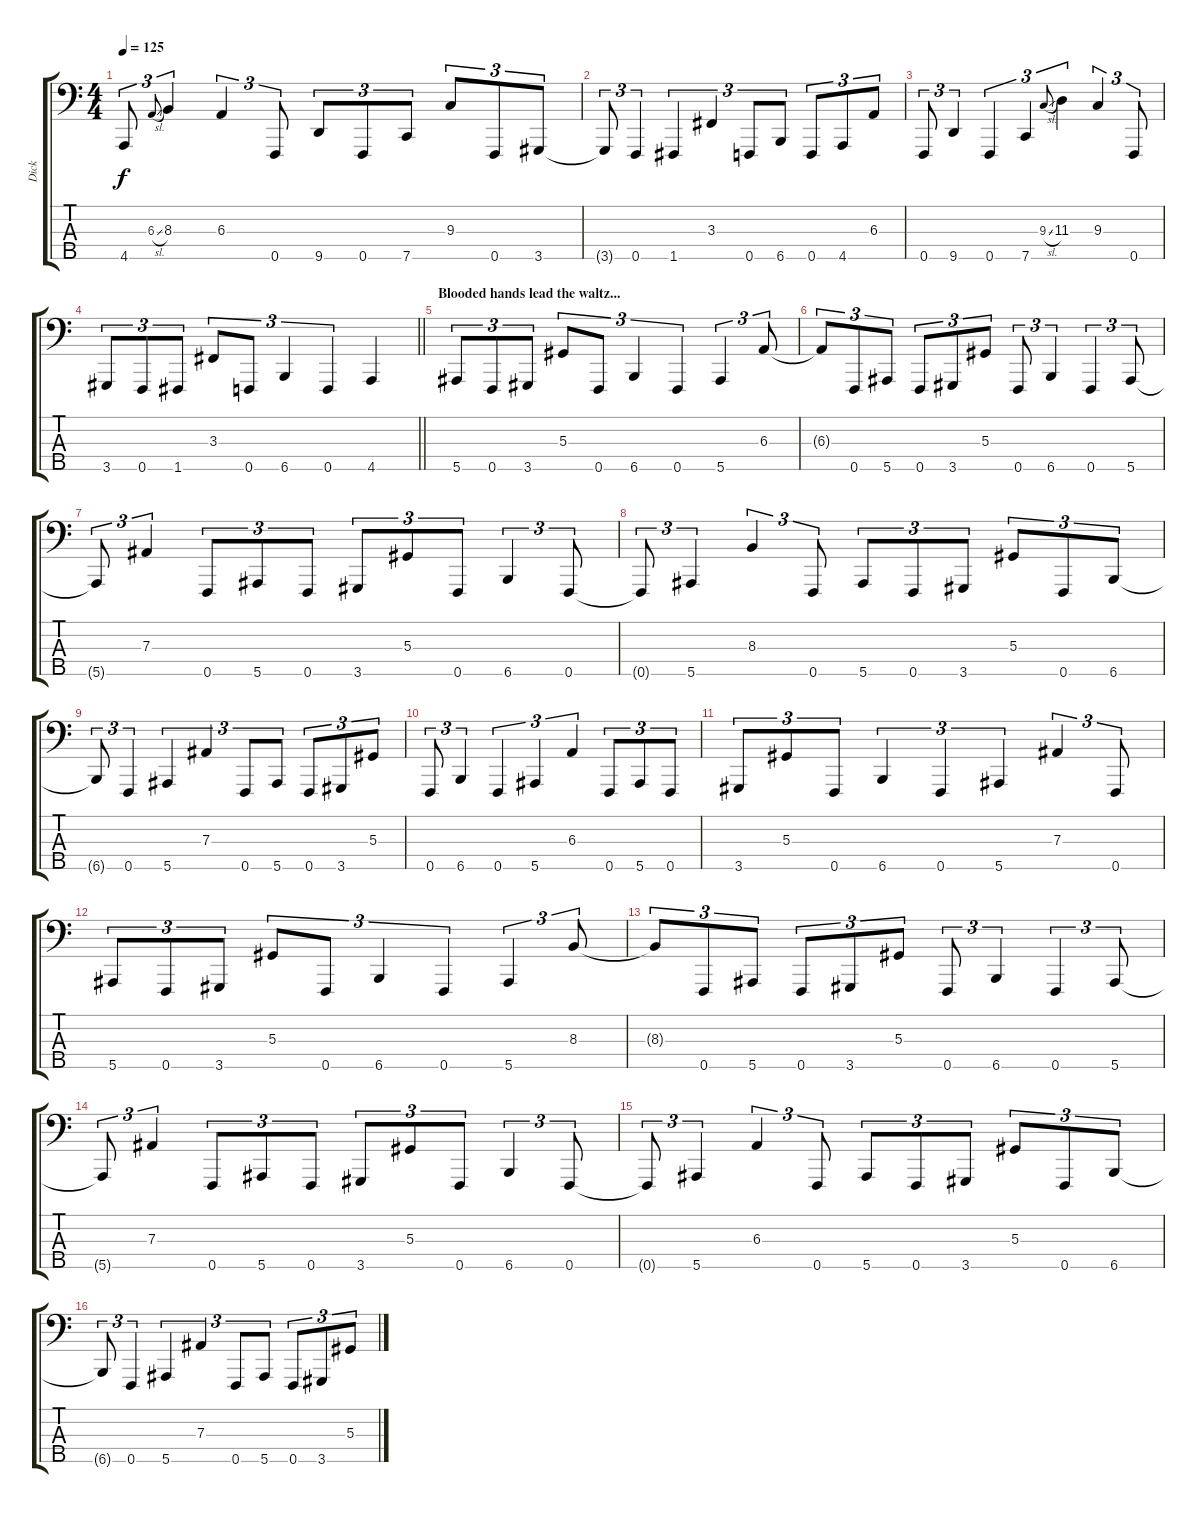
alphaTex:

\track ("Dick" "Dick") {instrument electricbasspick}
\staff {score tabs}
\tuning (Db2 Ab1 Eb1 Bb0 F0) {hide}
\ts (4 4)
\tempo 125
\clef f4
\ks c
4.5{t}.8{tu (3 2) dy f} 6.3{sl}.8{gr onbeat} 8.3.4{tu (3 2)} 6.3.4{tu (3 2)} 0.5.8{tu (3 2)} 9.5.8{tu (3 2)} 0.5.8{tu (3 2)} 7.5.8{tu (3 2)} 9.3.8{tu (3 2)} 0.5.8{tu (3 2)} 3.5.8{tu (3 2)} |
3.5{t}.8{tu (3 2)} 0.5.4{tu (3 2)} 1.5.4{tu (3 2)} 3.3.4{tu (3 2)} 0.5.8{tu (3 2)} 6.5.8{tu (3 2)} 0.5.8{tu (3 2)} 4.5.8{tu (3 2)} 6.3.8{tu (3 2)} |
0.5.8{tu (3 2)} 9.5.4{tu (3 2)} 0.5.4{tu (3 2)} 7.5.4{tu (3 2)} 9.3{sl}.8{gr onbeat} 11.3.4{tu (3 2)} 9.3.4{tu (3 2)} 0.5.8{tu (3 2)} |
\barLineRight lightlight
3.5.8{tu (3 2)} 0.5.8{tu (3 2)} 1.5.8{tu (3 2)} 3.3.8{tu (3 2)} 0.5.8{tu (3 2)} 6.5.4{tu (3 2)} 0.5.4{tu (3 2)} 4.5.4 |
\section ("" "Blooded hands lead the waltz...")
5.5.8{tu (3 2)} 0.5.8{tu (3 2)} 3.5.8{tu (3 2)} 5.3.8{tu (3 2)} 0.5.8{tu (3 2)} 6.5.4{tu (3 2)} 0.5.4{tu (3 2)} 5.5.4{tu (3 2)} 6.3.8{tu (3 2)} |
6.3{t}.8{tu (3 2)} 0.5.8{tu (3 2)} 5.5.8{tu (3 2)} 0.5.8{tu (3 2)} 3.5.8{tu (3 2)} 5.3.8{tu (3 2)} 0.5.8{tu (3 2)} 6.5.4{tu (3 2)} 0.5.4{tu (3 2)} 5.5.8{tu (3 2)} |
5.5{t}.8{tu (3 2)} 7.3.4{tu (3 2)} 0.5.8{tu (3 2)} 5.5.8{tu (3 2)} 0.5.8{tu (3 2)} 3.5.8{tu (3 2)} 5.3.8{tu (3 2)} 0.5.8{tu (3 2)} 6.5.4{tu (3 2)} 0.5.8{tu (3 2)} |
0.5{t}.8{tu (3 2)} 5.5.4{tu (3 2)} 8.3.4{tu (3 2)} 0.5.8{tu (3 2)} 5.5.8{tu (3 2)} 0.5.8{tu (3 2)} 3.5.8{tu (3 2)} 5.3.8{tu (3 2)} 0.5.8{tu (3 2)} 6.5.8{tu (3 2)} |
6.5{t}.8{tu (3 2)} 0.5.4{tu (3 2)} 5.5.4{tu (3 2)} 7.3.4{tu (3 2)} 0.5.8{tu (3 2)} 5.5.8{tu (3 2)} 0.5.8{tu (3 2)} 3.5.8{tu (3 2)} 5.3.8{tu (3 2)} |
0.5.8{tu (3 2)} 6.5.4{tu (3 2)} 0.5.4{tu (3 2)} 5.5.4{tu (3 2)} 6.3.4{tu (3 2)} 0.5.8{tu (3 2)} 5.5.8{tu (3 2)} 0.5.8{tu (3 2)} |
3.5.8{tu (3 2)} 5.3.8{tu (3 2)} 0.5.8{tu (3 2)} 6.5.4{tu (3 2)} 0.5.4{tu (3 2)} 5.5.4{tu (3 2)} 7.3.4{tu (3 2)} 0.5.8{tu (3 2)} |
5.5.8{tu (3 2)} 0.5.8{tu (3 2)} 3.5.8{tu (3 2)} 5.3.8{tu (3 2)} 0.5.8{tu (3 2)} 6.5.4{tu (3 2)} 0.5.4{tu (3 2)} 5.5.4{tu (3 2)} 8.3.8{tu (3 2)} |
8.3{t}.8{tu (3 2)} 0.5.8{tu (3 2)} 5.5.8{tu (3 2)} 0.5.8{tu (3 2)} 3.5.8{tu (3 2)} 5.3.8{tu (3 2)} 0.5.8{tu (3 2)} 6.5.4{tu (3 2)} 0.5.4{tu (3 2)} 5.5.8{tu (3 2)} |
5.5{t}.8{tu (3 2)} 7.3.4{tu (3 2)} 0.5.8{tu (3 2)} 5.5.8{tu (3 2)} 0.5.8{tu (3 2)} 3.5.8{tu (3 2)} 5.3.8{tu (3 2)} 0.5.8{tu (3 2)} 6.5.4{tu (3 2)} 0.5.8{tu (3 2)} |
0.5{t}.8{tu (3 2)} 5.5.4{tu (3 2)} 6.3.4{tu (3 2)} 0.5.8{tu (3 2)} 5.5.8{tu (3 2)} 0.5.8{tu (3 2)} 3.5.8{tu (3 2)} 5.3.8{tu (3 2)} 0.5.8{tu (3 2)} 6.5.8{tu (3 2)} |
6.5{t}.8{tu (3 2)} 0.5.4{tu (3 2)} 5.5.4{tu (3 2)} 7.3.4{tu (3 2)} 0.5.8{tu (3 2)} 5.5.8{tu (3 2)} 0.5.8{tu (3 2)} 3.5.8{tu (3 2)} 5.3.8{tu (3 2)}
